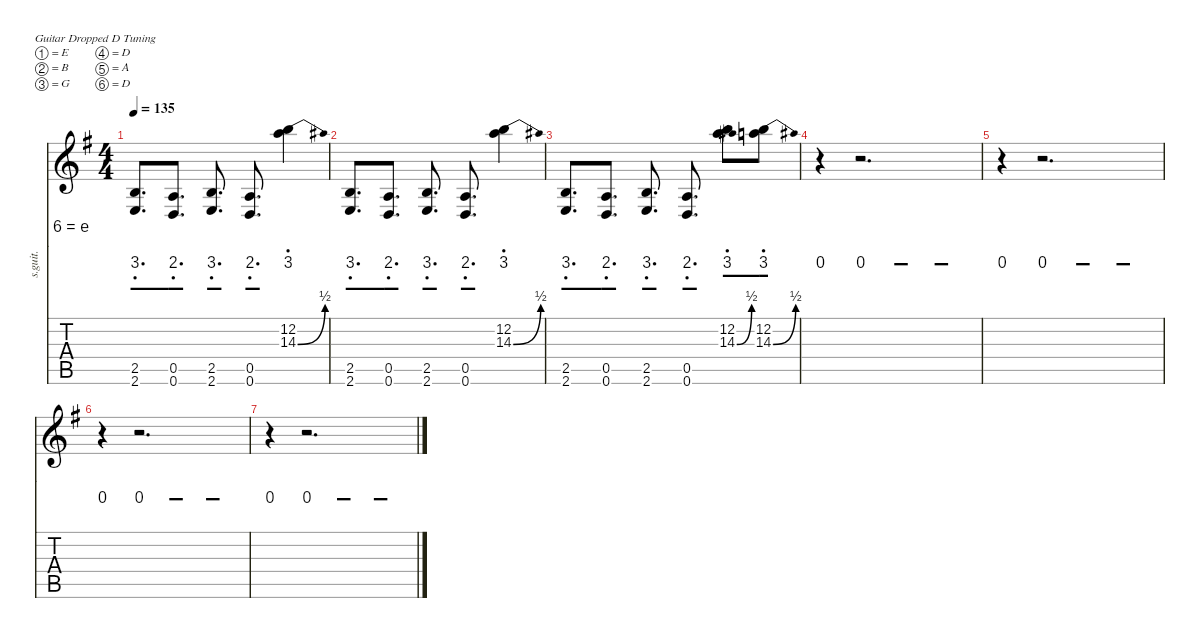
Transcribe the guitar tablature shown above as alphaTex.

\defaultSystemsLayout 4
\hideDynamics
\bracketExtendMode nobrackets
\track ("Lead" "s.guit.") {instrument acousticguitarsteel}
\staff {score tabs numbered}
\tuning (E4 B3 G3 D3 A2 D2)
\ts (4 4)
\tempo 135
\clef g2
\ks eminor
(2.5{acc forcenatural} 2.6{acc forcenatural}).8{d dy mf beam Up} (0.5{acc forcenatural} 0.6{acc forcenatural}).8{d beam Up} (2.5{acc forcenatural} 2.6{acc forcenatural}).8{d beam Up} (0.5{acc forcenatural} 0.6{acc forcenatural}).8{d beam Up} (12.2{acc forcenatural} 14.3{be (bend 0 0 15 2) acc forcenatural}).4{beam Down} |
(2.5{acc forcenatural} 2.6{acc forcenatural}).8{d beam Up} (0.5{acc forcenatural} 0.6{acc forcenatural}).8{d beam Up} (2.5{acc forcenatural} 2.6{acc forcenatural}).8{d beam Up} (0.5{acc forcenatural} 0.6{acc forcenatural}).8{d beam Up} (12.2{acc forcenatural} 14.3{be (bend 0 0 15 2) acc forcenatural}).4{beam Down} |
(2.5{acc forcenatural} 2.6{acc forcenatural}).8{d beam Up} (0.5{acc forcenatural} 0.6{acc forcenatural}).8{d beam Up} (2.5{acc forcenatural} 2.6{acc forcenatural}).8{d beam Up} (0.5{acc forcenatural} 0.6{acc forcenatural}).8{d beam Up} (12.2{acc forcenatural} 14.3{be (bend 0 0 15 2) acc forcenatural}).8{beam Down} (12.2{acc forcenatural} 14.3{be (bend 0 0 15 2) acc forcenatural}).8{beam Down} |
r.4{beam Down} r.2{d beam Down} |
r.4{beam Down} r.2{d beam Down} |
r.4{beam Down} r.2{d beam Down} |
r.4{beam Down} r.2{d beam Down}
